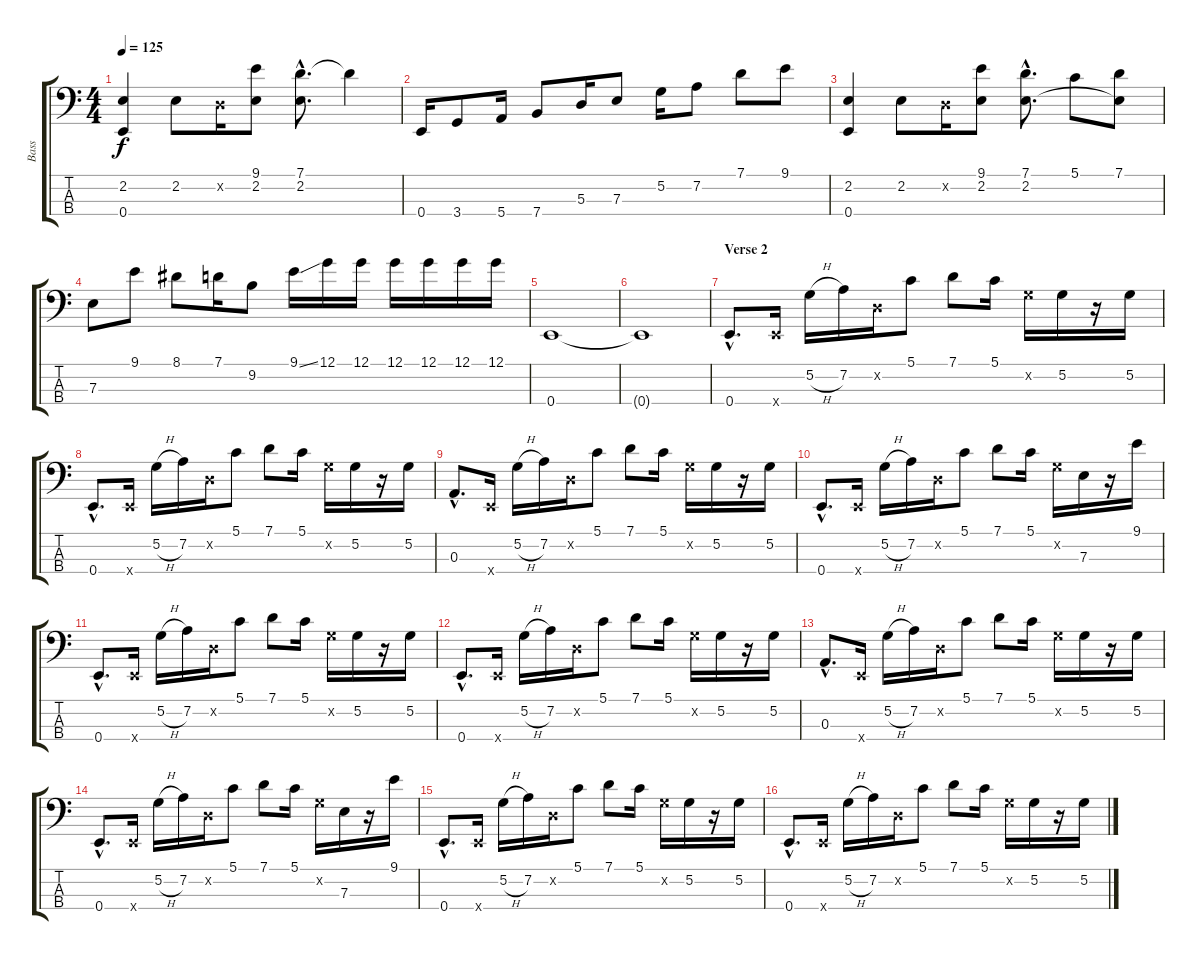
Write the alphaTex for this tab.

\track ("Bass" "Bass") {instrument slapbass2}
\staff {score tabs}
\tuning (G2 D2 A1 E1) {hide}
\ts (4 4)
\tempo 125
\clef f4
\ks c
(2.2 0.4).4{dy f} 2.2.8 0.2{x}.16 (9.1 2.2).8 (7.1{hac} 2.2{hac}).8{d} 7.1{t}.4 |
0.4.16 3.4.8 5.4.16 7.4.8 5.3.16 7.3.8 5.2.16 7.2.8 7.1.8 9.1.8 |
(2.2 0.4).4 2.2.8 0.2{x}.16 (9.1 2.2).8 (7.1{hac} 2.2{hac}).8{d} 5.1.8 (7.1 2.2{t}).8 |
7.3.8 9.1.8 8.1.8 7.1.16 9.2.8 9.1{ss}.16 12.1.16 12.1.16 12.1.16 12.1.16 12.1.16 12.1.16 |
0.4.1 |
0.4{t}.1 |
\section ("" "Verse 2")
0.4{hac}.8{d} 0.4{x}.16 5.2{h}.16 7.2.16 0.2{x}.16 5.1.8 7.1.8 5.1.16 5.2{x}.16 5.2.16 r.16 5.2.16 |
0.4{hac}.8{d} 0.4{x}.16 5.2{h}.16 7.2.16 0.2{x}.16 5.1.8 7.1.8 5.1.16 5.2{x}.16 5.2.16 r.16 5.2.16 |
0.3{hac}.8{d} 0.4{x}.16 5.2{h}.16 7.2.16 0.2{x}.16 5.1.8 7.1.8 5.1.16 5.2{x}.16 5.2.16 r.16 5.2.16 |
0.4{hac}.8{d} 0.4{x}.16 5.2{h}.16 7.2.16 0.2{x}.16 5.1.8 7.1.8 5.1.16 5.2{x}.16 7.3.16 r.16 9.1.16 |
0.4{hac}.8{d} 0.4{x}.16 5.2{h}.16 7.2.16 0.2{x}.16 5.1.8 7.1.8 5.1.16 5.2{x}.16 5.2.16 r.16 5.2.16 |
0.4{hac}.8{d} 0.4{x}.16 5.2{h}.16 7.2.16 0.2{x}.16 5.1.8 7.1.8 5.1.16 5.2{x}.16 5.2.16 r.16 5.2.16 |
0.3{hac}.8{d} 0.4{x}.16 5.2{h}.16 7.2.16 0.2{x}.16 5.1.8 7.1.8 5.1.16 5.2{x}.16 5.2.16 r.16 5.2.16 |
0.4{hac}.8{d} 0.4{x}.16 5.2{h}.16 7.2.16 0.2{x}.16 5.1.8 7.1.8 5.1.16 5.2{x}.16 7.3.16 r.16 9.1.16 |
0.4{hac}.8{d} 0.4{x}.16 5.2{h}.16 7.2.16 0.2{x}.16 5.1.8 7.1.8 5.1.16 5.2{x}.16 5.2.16 r.16 5.2.16 |
0.4{hac}.8{d} 0.4{x}.16 5.2{h}.16 7.2.16 0.2{x}.16 5.1.8 7.1.8 5.1.16 5.2{x}.16 5.2.16 r.16 5.2.16
